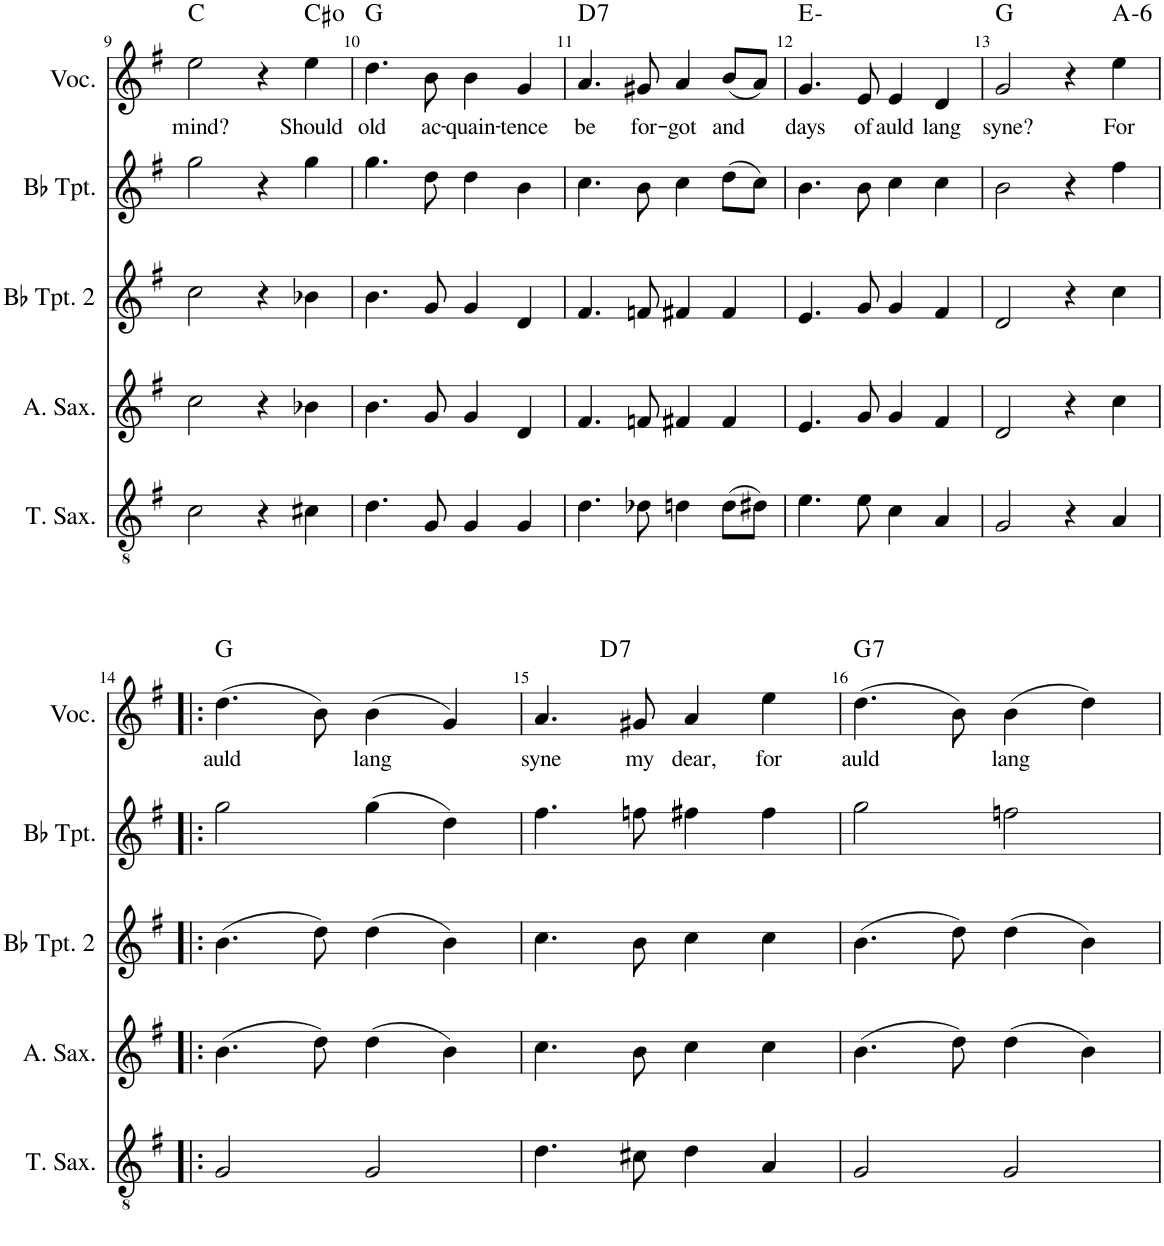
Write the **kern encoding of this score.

**kern	**kern	**kern	**kern	**kern	**text	**harte
*part5	*part4	*part3	*part2	*part1	*part1	*part1
*staff5	*staff4	*staff3	*staff2	*staff1	*staff1	*
*I"Tenor Saxophone	*I"Alto Saxophone	*I"Bb Trumpet 2	*I"Bb Trumpet	*I"Vocal	*	*
*I'T. Sax.	*I'A. Sax.	*I'Bb Tpt. 2	*I'Bb Tpt.	*I'Voc.	*	*
!!LO:PB:g=z
*clefGv2	*clefG2	*clefG2	*clefG2	*clefG2	*	*
*ITrd8c14	*ITrd5c9	*ITrd1c2	*ITrd1c2	*	*	*
*k[f#]	*k[f#]	*k[f#]	*k[f#]	*k[f#]	*	*
*M4/4	*M4/4	*M4/4	*M4/4	*M4/4	*	*
=9	=9	=9	=9	=9	=9	=9
!	!	!	!	!	!LO:LY:b	!
2c\	2cc\	2cc\	2gg\	2ee\	mind?	C:maj
4r	4r	4r	4r	4r	.	.
!	!	!	!	!	!LO:LY:b	!
4c#X\	4b-X\	4b-X\	4gg\	4ee\	Should	C#:dim
=10	=10	=10	=10	=10	=10	=10
!	!	!	!	!	!LO:LY:b	!
4.d\	4.b\	4.b\	4.gg\	4.dd\	old	G:maj
!	!	!	!	!	!LO:LY:b	!
8G/	8g/	8g/	8dd\	8b\	ac-	.
!	!	!	!	!	!LO:LY:b	!
4G/	4g/	4g/	4dd\	4b\	-quain-	.
!	!	!	!	!	!LO:LY:b	!
4G/	4d/	4d/	4b\	4g/	-tence	.
=11	=11	=11	=11	=11	=11	=11
!	!	!	!	!	!LO:LY:b	!LO:H:kt=7
4.d\	4.f#/	4.f#/	4.cc\	4.a/	be	D:7
!	!	!	!	!	!LO:LY:b	!
8d-X\	8fn/	8fn/	8b\	8g#X/	for-	.
!	!	!	!	!	!LO:LY:b	!
4dn\	4f#X/	4f#X/	4cc\	4a/	-got	.
!	!	!	!	!	!LO:LY:b	!
(8d\L	4f#/	4f#/	(8dd\L	(8b/L	and	.
8d#X\J)	.	.	8cc\J)	8a/J)	.	.
=12	=12	=12	=12	=12	=12	=12
!	!	!	!	!	!LO:LY:b	!
4.e\	4.e/	4.e/	4.b\	4.g/	days	E:min
!	!	!	!	!	!LO:LY:b	!
8e\	8g/	8g/	8b\	8e/	of	.
!	!	!	!	!	!LO:LY:b	!
4c\	4g/	4g/	4cc\	4e/	auld	.
!	!	!	!	!	!LO:LY:b	!
4A/	4f#/	4f#/	4cc\	4d/	lang	.
=13	=13	=13	=13	=13	=13	=13
!	!	!	!	!	!LO:LY:b	!
2G/	2d/	2d/	2b\	2g/	syne?	G:maj
4r	4r	4r	4r	4r	.	.
!	!	!	!	!	!LO:LY:b	!LO:H:kt=6
4A/	4cc\	4cc\	4ff#\	4ee\	For	A:min6
!!LO:LB:g=z
=14!|:	=14!|:	=14!|:	=14!|:	=14!|:	=14!|:	=14!|:
!	!	!	!	!	!LO:LY:b	!
2G/	(4.b\	(4.b\	2gg\	(4.dd\	auld	G:maj
.	8dd\)	8dd\)	.	8b\)	.	.
!	!	!	!	!	!LO:LY:b	!
2G/	(4dd\	(4dd\	(4gg\	(4b\	lang	.
.	4b\)	4b\)	4dd\)	4g/)	.	.
=15	=15	=15	=15	=15	=15	=15
!	!	!	!	!	!LO:LY:b	!
*	*	*	*	*^	*	*
4.d\	4.cc\	4.cc\	4.ff#\	4.a/	4ryy	syne	.
!	!	!	!	!	!	!	!LO:H:kt=7
.	.	.	.	.	2.ryy	.	D:7
!	!	!	!	!	!	!LO:LY:b	!
8c#X\	8b\	8b\	8ffn\	8g#X/	.	my	.
!	!	!	!	!	!	!LO:LY:b	!
4d\	4cc\	4cc\	4ff#X\	4a/	.	dear,	.
!	!	!	!	!	!	!LO:LY:b	!
4A/	4cc\	4cc\	4ff#\	4ee\	.	for	.
=16	=16	=16	=16	=16	=16	=16	=16
!	!	!	!	!	!	!LO:LY:b	!LO:H:kt=7
*	*	*	*	*v	*v	*	*
2G/	(4.b\	(4.b\	2gg\	(4.dd\	auld	G:7
.	8dd\)	8dd\)	.	8b\)	.	.
!	!	!	!	!	!LO:LY:b	!
2G/	(4dd\	(4dd\	2ffn\	(4b\	lang	.
.	4b\)	4b\)	.	4dd\)	.	.
=	=	=	=	=	=	=
*-	*-	*-	*-	*-	*-	*-
